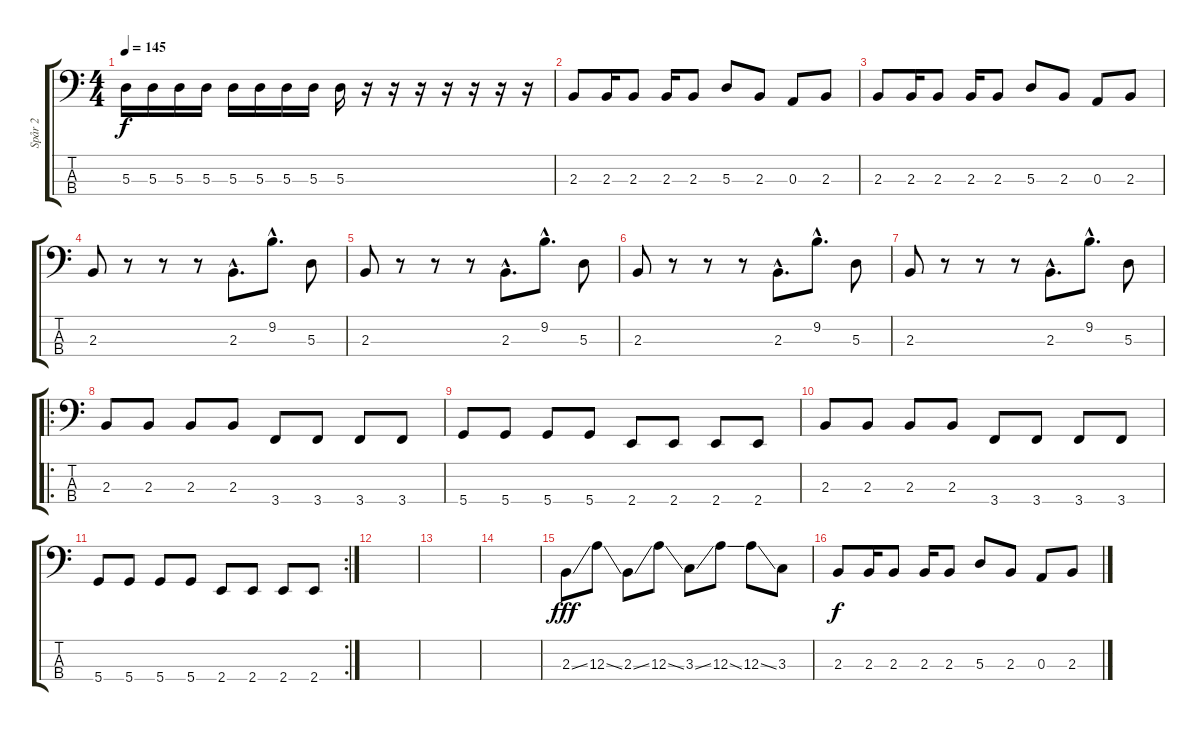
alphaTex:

\track ("Spår 2" "Spår 2") {instrument electricbassfinger}
\staff {score tabs}
\tuning (G2 D2 A1 D1) {hide}
\ts (4 4)
\tempo 145
\clef f4
\ks c
5.3.16{dy f} 5.3.16 5.3.16 5.3.16 5.3.16 5.3.16 5.3.16 5.3.16 5.3.16 r.16 r.16 r.16 r.16 r.16 r.16 r.16 |
2.3.8 2.3.16 2.3.8 2.3.16 2.3.8 5.3.8 2.3.8 0.3.8 2.3.8 |
2.3.8 2.3.16 2.3.8 2.3.16 2.3.8 5.3.8 2.3.8 0.3.8 2.3.8 |
2.3.8 r.8 r.8 r.8 2.3{hac}.8{d} 9.2{hac}.8{d} 5.3.8 |
2.3.8 r.8 r.8 r.8 2.3{hac}.8{d} 9.2{hac}.8{d} 5.3.8 |
2.3.8 r.8 r.8 r.8 2.3{hac}.8{d} 9.2{hac}.8{d} 5.3.8 |
2.3.8 r.8 r.8 r.8 2.3{hac}.8{d} 9.2{hac}.8{d} 5.3.8 |
\ro
2.3.8 2.3.8 2.3.8 2.3.8 3.4.8 3.4.8 3.4.8 3.4.8 |
5.4.8 5.4.8 5.4.8 5.4.8 2.4.8 2.4.8 2.4.8 2.4.8 |
2.3.8 2.3.8 2.3.8 2.3.8 3.4.8 3.4.8 3.4.8 3.4.8 |
\rc 2
5.4.8 5.4.8 5.4.8 5.4.8 2.4.8 2.4.8 2.4.8 2.4.8 |
|
|
|
2.3{ss}.8{dy fff} 12.3{ss}.8 2.3{ss}.8 12.3{ss}.8 3.3{ss}.8 12.3{ss}.8 12.3{ss}.8 3.3.8 |
2.3.8{dy f} 2.3.16 2.3.8 2.3.16 2.3.8 5.3.8 2.3.8 0.3.8 2.3.8
